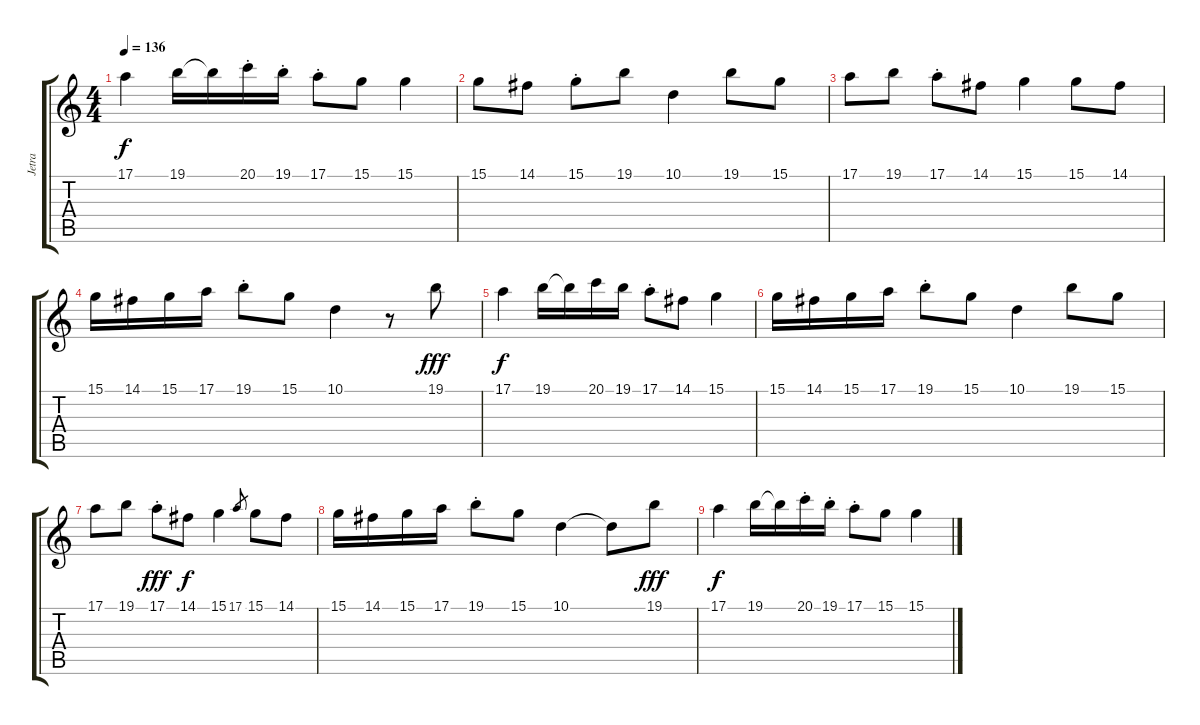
\track ("Jetra" "Jetra") {instrument flute}
\staff {score tabs}
\tuning (E4 B3 G3 D3 A2 E2) {hide}
\ts (4 4)
\tempo 136
\clef g2
\ks c
17.1.4{dy f} 19.1.16 19.1{t}.16 20.1{st}.16 19.1{st}.16 17.1{st}.8 15.1.8 15.1.4 |
15.1.8 14.1.8 15.1{st}.8 19.1.8 10.1.4 19.1.8 15.1.8 |
17.1.8 19.1.8 17.1{st}.8 14.1.8 15.1.4 15.1.8 14.1.8 |
15.1.16 14.1.16 15.1.16 17.1.16 19.1{st}.8 15.1.8 10.1.4 r.8 19.1.8{dy fff} |
17.1.4{dy f} 19.1.16 19.1{t}.16 20.1.16 19.1.16 17.1{st}.8 14.1.8 15.1.4 |
15.1.16 14.1.16 15.1.16 17.1.16 19.1{st}.8 15.1.8 10.1.4 19.1.8 15.1.8 |
17.1.8 19.1.8 17.1{st}.8{dy fff} 14.1.8{dy f} 15.1.4 17.1.8{gr} 15.1.8 14.1.8 |
15.1.16 14.1.16 15.1.16 17.1.16 19.1{st}.8 15.1.8 10.1.4 10.1{t}.8 19.1.8{dy fff} |
17.1.4{dy f} 19.1.16 19.1{t}.16 20.1{st}.16 19.1{st}.16 17.1{st}.8 15.1.8 15.1.4
